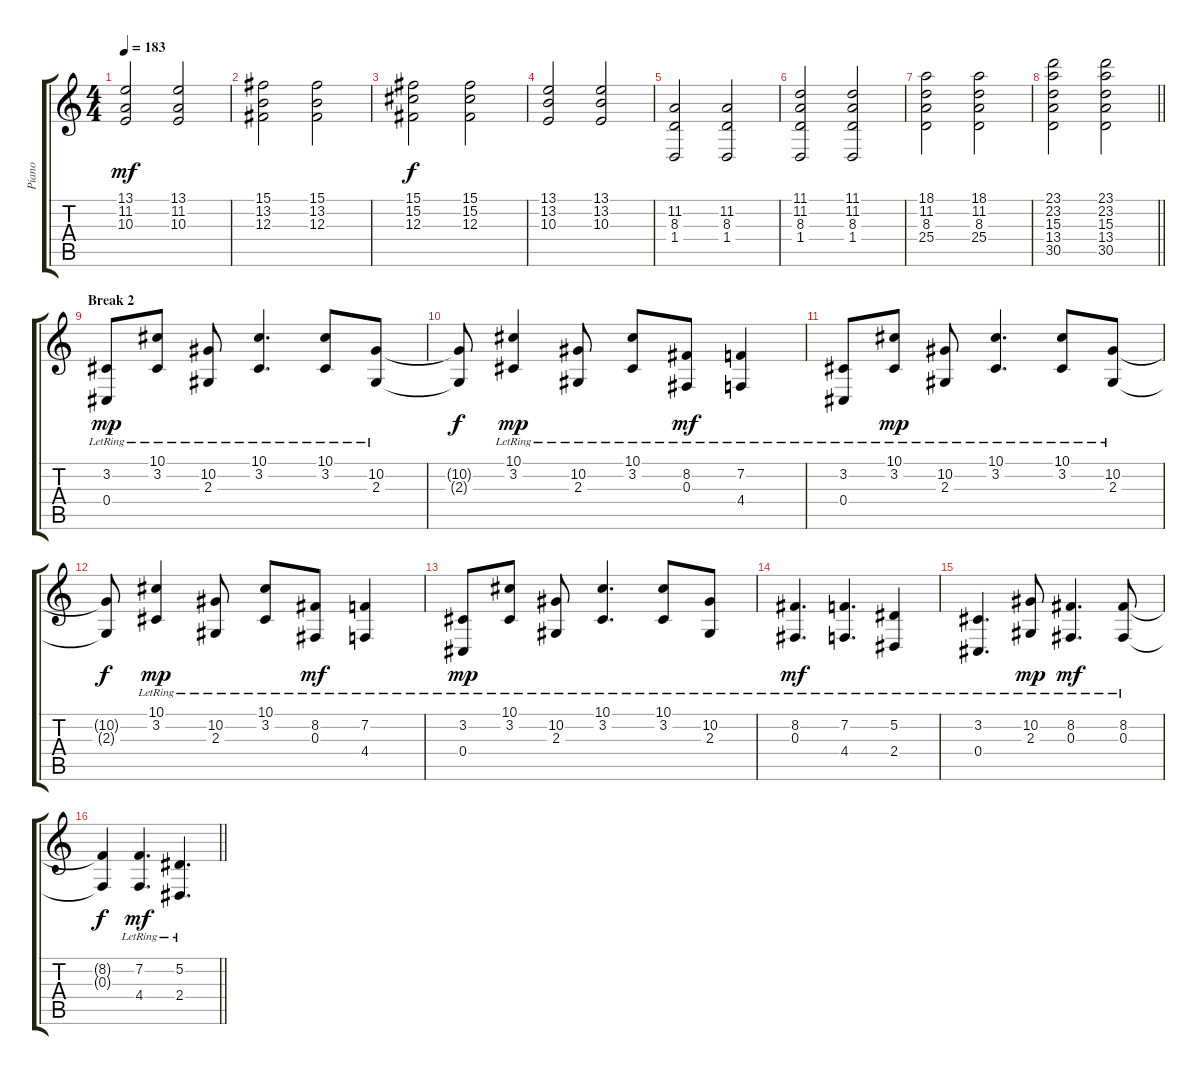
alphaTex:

\track ("Piano" "Piano") {instrument electricgrandpiano}
\staff {score tabs}
\tuning (Eb4 Bb3 Gb3 Db3 Ab2 Eb2) {hide}
\ts (4 4)
\tempo 183
\clef g2
\ks c
(13.1 11.2 10.3).2{dy mf} (13.1 11.2 10.3).2 |
(15.1 13.2 12.3).2 (15.1 13.2 12.3).2 |
(15.1 15.2 12.3).2{dy f} (15.1 15.2 12.3).2 |
(13.1 13.2 10.3).2 (13.1 13.2 10.3).2 |
(11.2 8.3 1.4).2 (11.2 8.3 1.4).2 |
(11.1 11.2 8.3 1.4).2 (11.1 11.2 8.3 1.4).2 |
(18.1 11.2 8.3 25.4).2 (18.1 11.2 8.3 25.4).2 |
\barLineRight lightlight
(23.1 23.2 15.3 13.4 30.5).2 (23.1 23.2 15.3 13.4 30.5).2 |
\section ("" "Break 2")
(3.2 0.4{lr}).8{dy mp volume 11} (10.1 3.2{lr}).8 (10.2 2.3{lr}).8 (10.1 3.2{lr}).4{d} (10.1 3.2{lr}).8 (10.2 2.3{lr}).8 |
(10.2{t} 2.3{t}).8{dy f} (10.1 3.2{lr}).4{dy mp} (10.2 2.3{lr}).8 (10.1 3.2{lr}).8 (8.2 0.3{lr}).8{dy mf} (7.2 4.4{lr}).4 |
(3.2 0.4{lr}).8 (10.1 3.2{lr}).8{dy mp} (10.2 2.3{lr}).8 (10.1 3.2{lr}).4{d} (10.1 3.2{lr}).8 (10.2 2.3{lr}).8 |
(10.2{t} 2.3{t}).8{dy f} (10.1 3.2{lr}).4{dy mp} (10.2 2.3{lr}).8 (10.1 3.2{lr}).8 (8.2 0.3{lr}).8{dy mf} (7.2 4.4{lr}).4 |
(3.2 0.4{lr}).8{dy mp} (10.1 3.2{lr}).8 (10.2 2.3{lr}).8 (10.1 3.2{lr}).4{d} (10.1 3.2{lr}).8 (10.2 2.3{lr}).8 |
(8.2 0.3{lr}).4{d dy mf} (7.2{lr} 4.4{lr}).4{d} (5.2{lr} 2.4{lr}).4 |
(3.2{lr} 0.4{lr}).4{d} (10.2{lr} 2.3{lr}).8{dy mp} (8.2{lr} 0.3{lr}).4{d dy mf} (8.2{lr} 0.3{lr}).8 |
\barLineRight lightlight
(8.2{t} 0.3{t}).4{dy f} (7.2{lr} 4.4{lr}).4{d dy mf} (5.2{lr} 2.4{lr}).4{d}
